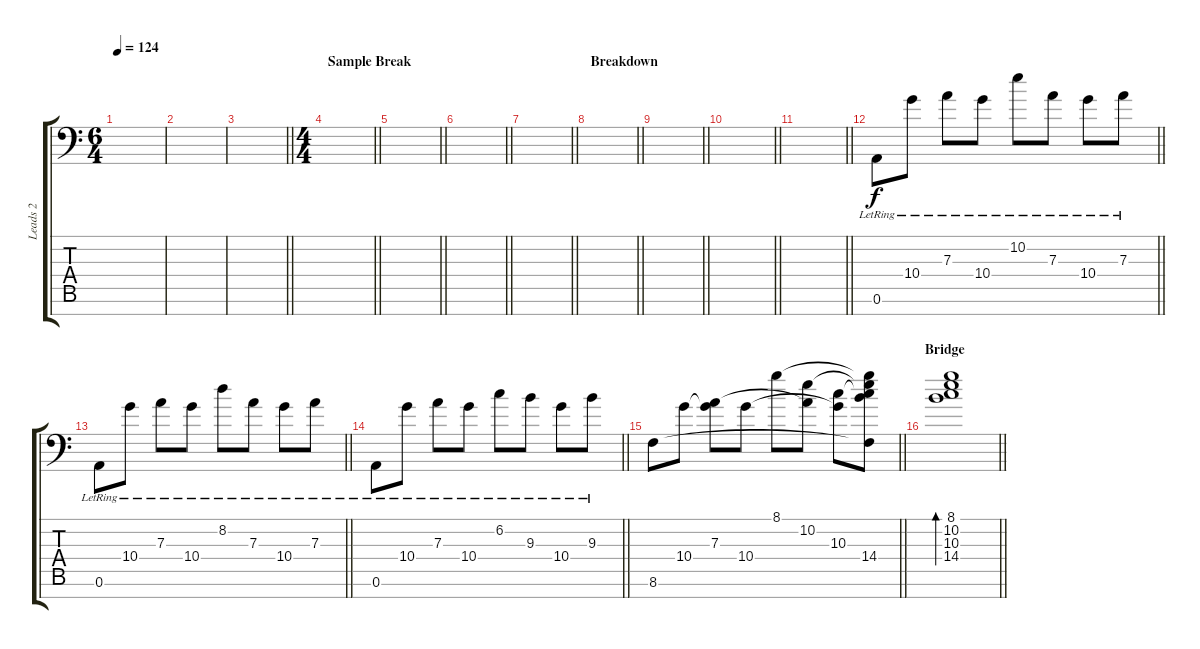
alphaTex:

\track ("Leads 2" "Leads 2") {instrument electricguitarjazz}
\staff {score tabs}
\tuning (B3 Gb3 D3 A2 E2 A1 E1) {hide}
\ts (6 4)
\tempo 124
\clef f4
\ks c
|
|
\barLineRight lightlight
|
\ts (4 4)
\section ("" "Sample Break")
\barLineRight lightlight
|
\barLineRight lightlight
|
\barLineRight lightlight
|
\barLineRight lightlight
|
\section ("" "Breakdown")
\barLineRight lightlight
|
\barLineRight lightlight
|
\barLineRight lightlight
|
\barLineRight lightlight
|
\barLineRight lightlight
0.6{lr}.8{instrument electricguitarjazz} 10.4{lr}.8 7.3{lr}.8 10.4{lr}.8 10.2{lr}.8 7.3{lr}.8 10.4{lr}.8 7.3{lr}.8 |
\barLineRight lightlight
0.6{lr}.8 10.4{lr}.8 7.3{lr}.8 10.4{lr}.8 8.2{lr}.8 7.3{lr}.8 10.4{lr}.8 7.3{lr}.8 |
\barLineRight lightlight
0.6{lr}.8 10.4{lr}.8 7.3{lr}.8 10.4{lr}.8 6.2{lr}.8 9.3{lr}.8 10.4{lr}.8 9.3{lr}.8 |
\barLineRight lightlight
8.6.8 10.4.8 (7.3 10.4{t}).8 10.4.8 8.1.8 (10.2 7.3{t}).8 (10.3 10.4{t}).8 (8.1{t} 10.2{t} 10.3{t} 14.4 8.6{t}).8 |
\section ("" "Bridge")
\barLineRight lightlight
(8.1 10.2 10.3 14.4).1{bd 240}
